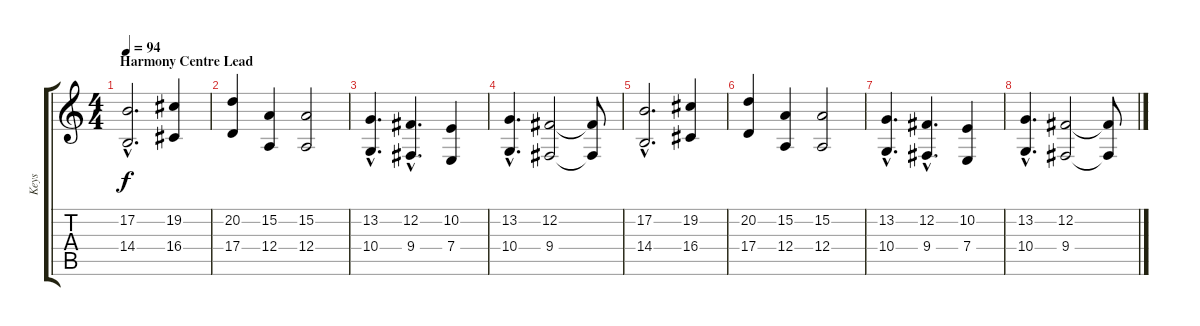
\track ("Keys" "Keys") {instrument stringensemble1}
\staff {score tabs}
\tuning (B3 Gb3 D3 A2 E2 B1) {hide}
\ts (4 4)
\section ("" "Harmony Centre Lead")
\tempo 94
\clef g2
\ks c
(17.2{hac} 14.4{hac}).2{d dy f} (19.2 16.4).4 |
(20.2 17.4).4 (15.2 12.4).4 (15.2 12.4).2 |
(13.2{hac} 10.4{hac}).4{d} (12.2{hac} 9.4{hac}).4{d} (10.2 7.4).4 |
(13.2{hac} 10.4{hac}).4{d} (12.2 9.4).2 (12.2{t} 9.4{t}).8 |
(17.2{hac} 14.4{hac}).2{d} (19.2 16.4).4 |
(20.2 17.4).4 (15.2 12.4).4 (15.2 12.4).2 |
(13.2{hac} 10.4{hac}).4{d} (12.2{hac} 9.4{hac}).4{d} (10.2 7.4).4 |
(13.2{hac} 10.4{hac}).4{d} (12.2 9.4).2 (12.2{t} 9.4{t}).8
